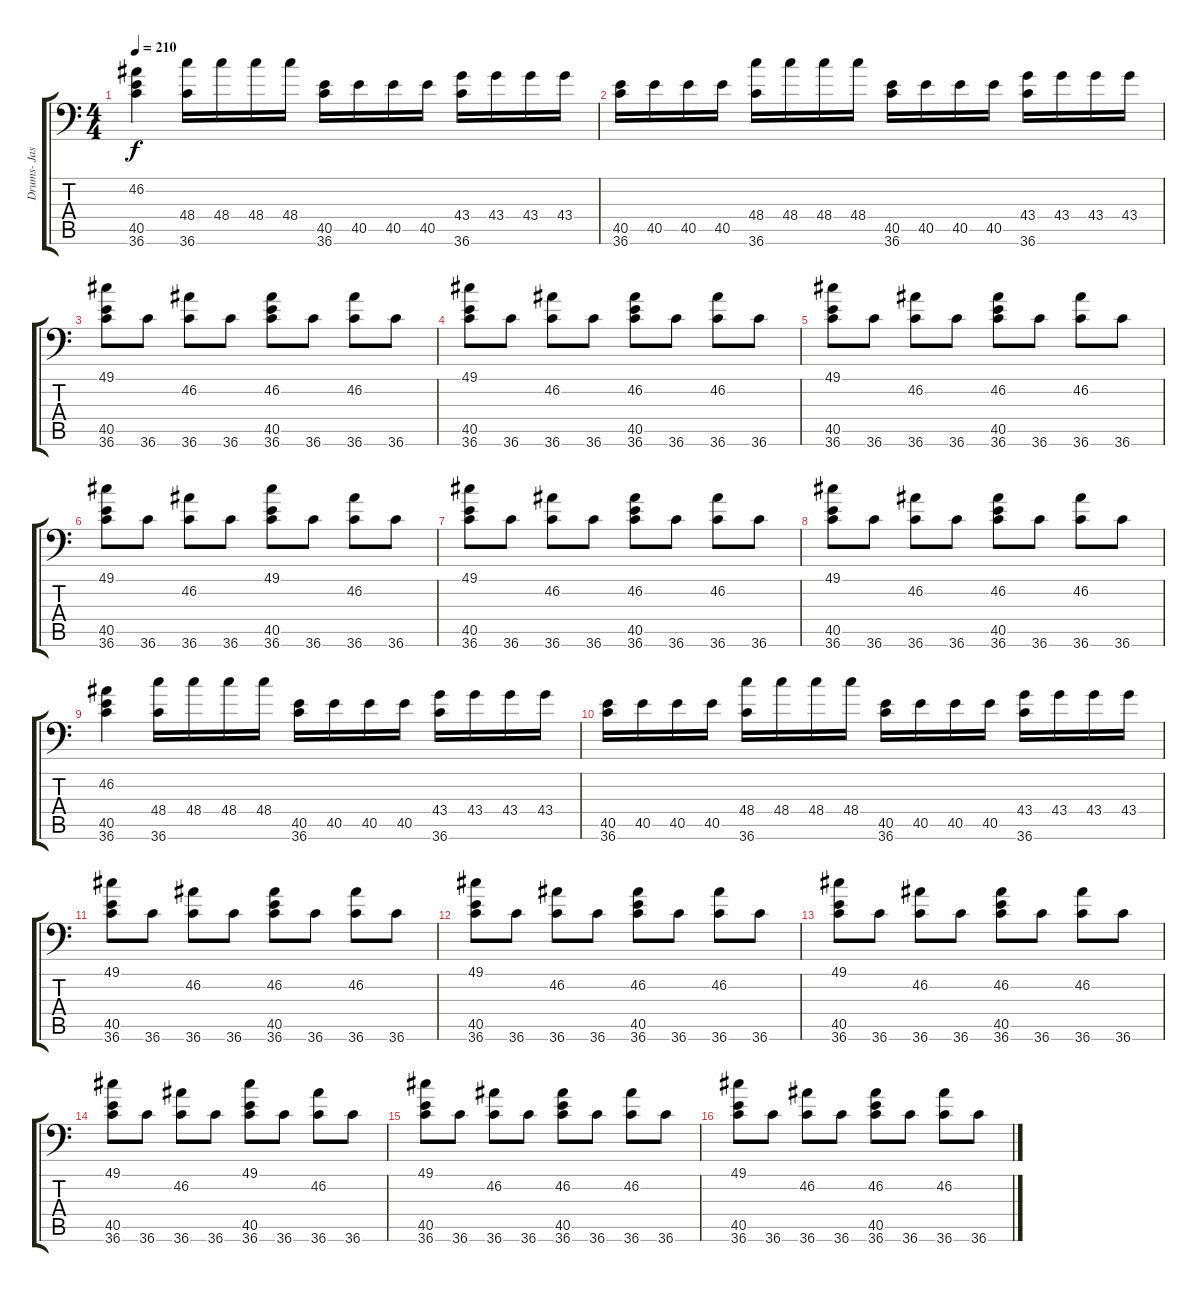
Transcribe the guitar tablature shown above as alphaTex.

\track ("Drums- Jason Costa" "Drums- Jas") {instrument acousticgrandpiano}
\staff {score tabs}
\tuning (C-1 C-1 C-1 C-1 C-1 C-1) {hide}
\ts (4 4)
\tempo 210
\clef f4
\ks c
(46.2 40.5 36.6).4{dy f} (48.4 36.6).16 48.4.16 48.4.16 48.4.16 (40.5 36.6).16 40.5.16 40.5.16 40.5.16 (43.4 36.6).16 43.4.16 43.4.16 43.4.16 |
(40.5 36.6).16 40.5.16 40.5.16 40.5.16 (48.4 36.6).16 48.4.16 48.4.16 48.4.16 (40.5 36.6).16 40.5.16 40.5.16 40.5.16 (43.4 36.6).16 43.4.16 43.4.16 43.4.16 |
(49.1 40.5 36.6).8 36.6.8 (46.2 36.6).8 36.6.8 (46.2 40.5 36.6).8 36.6.8 (46.2 36.6).8 36.6.8 |
(49.1 40.5 36.6).8 36.6.8 (46.2 36.6).8 36.6.8 (46.2 40.5 36.6).8 36.6.8 (46.2 36.6).8 36.6.8 |
(49.1 40.5 36.6).8 36.6.8 (46.2 36.6).8 36.6.8 (46.2 40.5 36.6).8 36.6.8 (46.2 36.6).8 36.6.8 |
(49.1 40.5 36.6).8 36.6.8 (46.2 36.6).8 36.6.8 (49.1 40.5 36.6).8 36.6.8 (46.2 36.6).8 36.6.8 |
(49.1 40.5 36.6).8 36.6.8 (46.2 36.6).8 36.6.8 (46.2 40.5 36.6).8 36.6.8 (46.2 36.6).8 36.6.8 |
(49.1 40.5 36.6).8 36.6.8 (46.2 36.6).8 36.6.8 (46.2 40.5 36.6).8 36.6.8 (46.2 36.6).8 36.6.8 |
(46.2 40.5 36.6).4 (48.4 36.6).16 48.4.16 48.4.16 48.4.16 (40.5 36.6).16 40.5.16 40.5.16 40.5.16 (43.4 36.6).16 43.4.16 43.4.16 43.4.16 |
(40.5 36.6).16 40.5.16 40.5.16 40.5.16 (48.4 36.6).16 48.4.16 48.4.16 48.4.16 (40.5 36.6).16 40.5.16 40.5.16 40.5.16 (43.4 36.6).16 43.4.16 43.4.16 43.4.16 |
(49.1 40.5 36.6).8 36.6.8 (46.2 36.6).8 36.6.8 (46.2 40.5 36.6).8 36.6.8 (46.2 36.6).8 36.6.8 |
(49.1 40.5 36.6).8 36.6.8 (46.2 36.6).8 36.6.8 (46.2 40.5 36.6).8 36.6.8 (46.2 36.6).8 36.6.8 |
(49.1 40.5 36.6).8 36.6.8 (46.2 36.6).8 36.6.8 (46.2 40.5 36.6).8 36.6.8 (46.2 36.6).8 36.6.8 |
(49.1 40.5 36.6).8 36.6.8 (46.2 36.6).8 36.6.8 (49.1 40.5 36.6).8 36.6.8 (46.2 36.6).8 36.6.8 |
(49.1 40.5 36.6).8 36.6.8 (46.2 36.6).8 36.6.8 (46.2 40.5 36.6).8 36.6.8 (46.2 36.6).8 36.6.8 |
(49.1 40.5 36.6).8 36.6.8 (46.2 36.6).8 36.6.8 (46.2 40.5 36.6).8 36.6.8 (46.2 36.6).8 36.6.8
